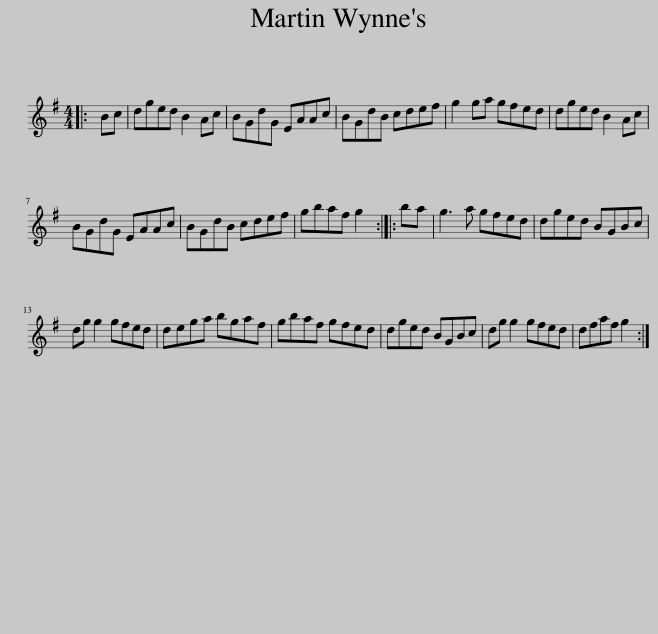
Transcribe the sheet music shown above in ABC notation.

X:1
L:1/8
M:4/4
I:linebreak $
K:G
V:1 treble
V:1
|: Bc | dged B2 Ac | BGdG EAAc | BGdB cdef | g2 ga gfed | %5
 dged B2 Ac |$ BGdG EAAc | BGdB cdef | gbaf g2 :: ba | %10
 g3 a gfed | dged BGBc |$ dg g2 gfed | dega bgaf | gbaf gfed | %15
 dged BGBc | dg g2 gfed | dfaf g2 :| %18
